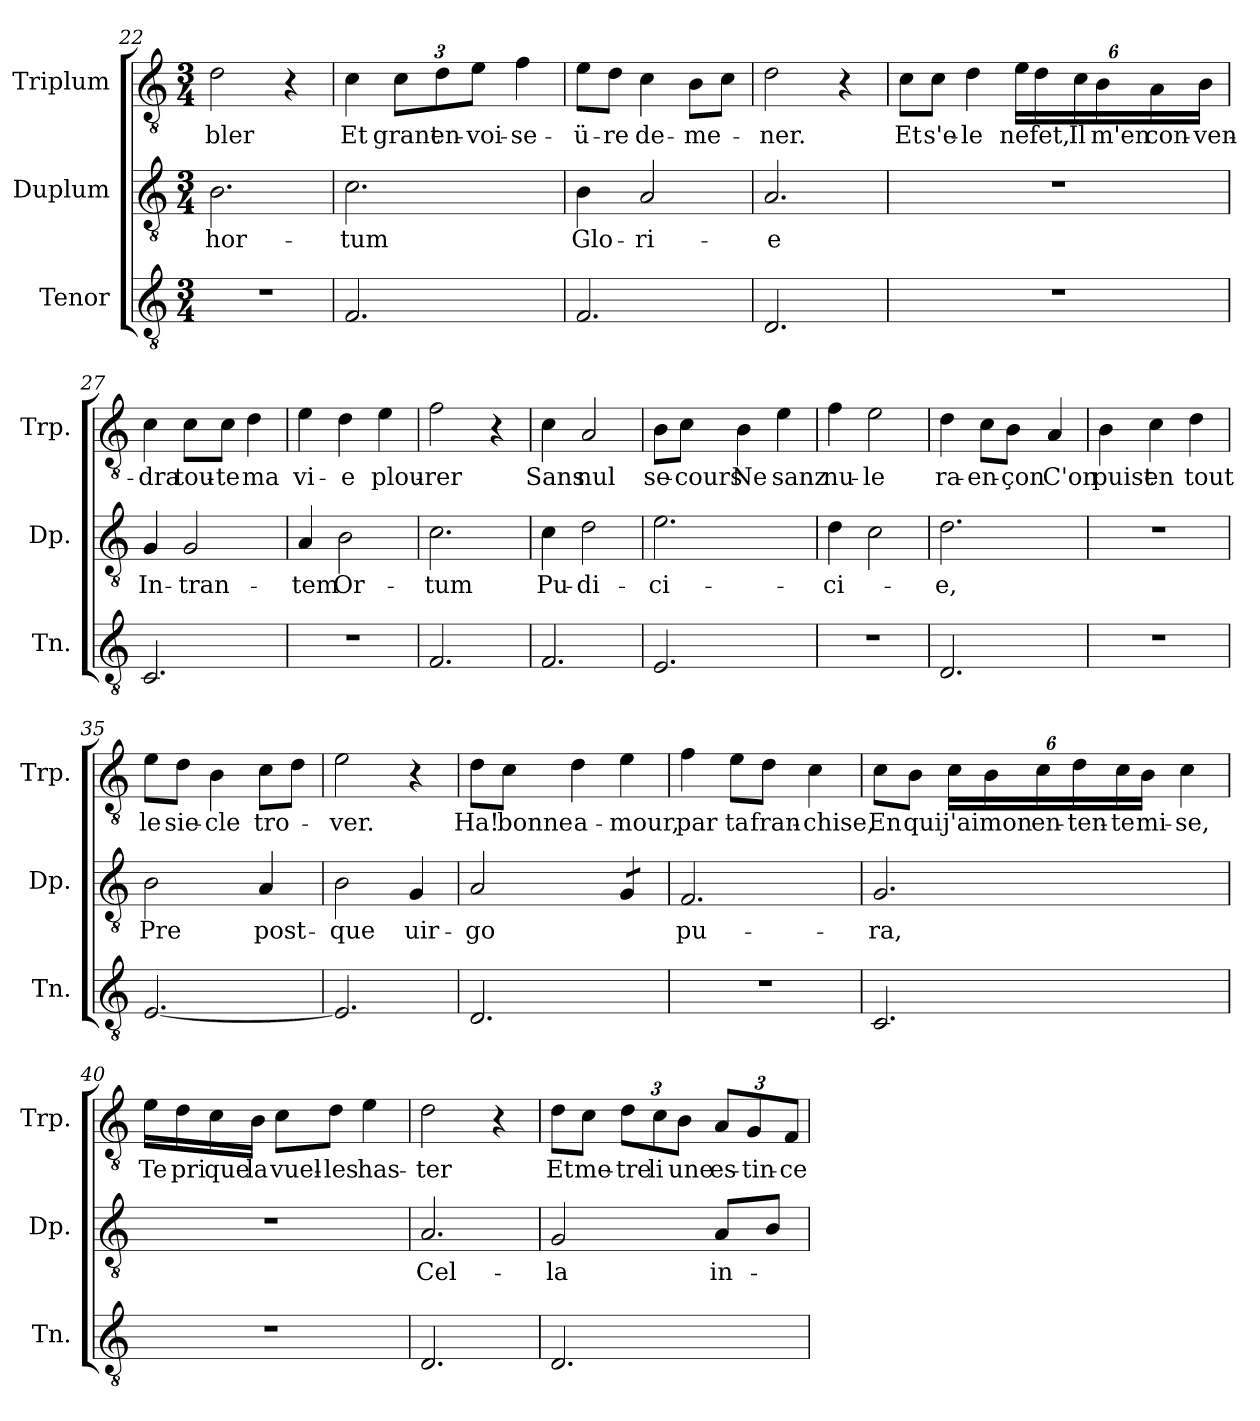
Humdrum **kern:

**kern	**kern	**text	**kern	**text
*part3	*part2	*part2	*part1	*part1
*staff3	*staff2	*staff2	*staff1	*staff1
*I"Tenor	*I"Duplum	*	*I"Triplum	*
*I'Tn.	*I'Dp.	*	*I'Trp.	*
*clefGv2	*clefGv2	*	*clefGv2	*
*k[]	*k[]	*	*k[]	*
*M3/4	*M3/4	*	*M3/4	*
=22	=22	=22	=22	=22
!	!	!LO:LY:b	!	!LO:LY:b
2.r	2.B\	-hor-	2d\	-bler
.	.	.	4r	.
=23	=23	=23	=23	=23
!	!	!LO:LY:b	!	!LO:LY:b
2.F/	2.c\	-tum	4c\	Et
*	*	*	*Xbrackettup	*
!	!	!	!	!LO:LY:b
.	.	.	12c\L	grant
!	!	!	!	!LO:LY:b
.	.	.	12d\	en-
!	!	!	!	!LO:LY:b
.	.	.	12e\J	-voi-
!	!	!	!	!LO:LY:b
.	.	.	4f\	-se-
=24	=24	=24	=24	=24
!	!	!LO:LY:b	!	!LO:LY:b
2.F/	4B\	Glo-	8e\L	-ü-
!	!	!	!	!LO:LY:b
.	.	.	8d\J	-re
!	!	!LO:LY:b	!	!LO:LY:b
.	2A/	-ri-	4c\	de-
!	!	!	!	!LO:LY:b
.	.	.	8B\L	-me-
.	.	.	8c\J	.
!!LO:LB:g=z
=25	=25	=25	=25	=25
!	!	!LO:LY:b	!	!LO:LY:b
2.D/	2.A/	-e	2d\	-ner.
.	.	.	4r	.
=26	=26	=26	=26	=26
!	!	!	!	!LO:LY:b
2.r	2.r	.	8c\L	Et
!	!	!	!	!LO:LY:b
.	.	.	8c\J	s'e-
!	!	!	!	!LO:LY:b
.	.	.	4d\	-le
!	!	!	!	!LO:LY:b
.	.	.	24e\LL	ne
!	!	!	!	!LO:LY:b
.	.	.	24d\	fet,
!	!	!	!	!LO:LY:b
.	.	.	24c\	Il
!	!	!	!	!LO:LY:b
.	.	.	24B\	m'en
!	!	!	!	!LO:LY:b
.	.	.	24A\	con-
!	!	!	!	!LO:LY:b
.	.	.	24B\JJ	-ven-
=27	=27	=27	=27	=27
!	!	!LO:LY:b	!	!LO:LY:b
2.C/	4G/	In-	4c\	-dra
!	!	!LO:LY:b	!	!LO:LY:b
.	2G/	-tran-	8c\L	tou-
!	!	!	!	!LO:LY:b
.	.	.	8c\J	-te
!	!	!	!	!LO:LY:b
.	.	.	4d\	ma
=28	=28	=28	=28	=28
!	!	!LO:LY:b	!	!LO:LY:b
2.r	4A/	-tem	4e\	vi-
!	!	!LO:LY:b	!	!LO:LY:b
.	2B\	Or-	4d\	-e
!	!	!	!	!LO:LY:b
.	.	.	4e\	plou-
=29	=29	=29	=29	=29
!	!	!LO:LY:b	!	!LO:LY:b
2.F/	2.c\	-tum	2f\	-rer
.	.	.	4r	.
=30	=30	=30	=30	=30
!	!	!LO:LY:b	!	!LO:LY:b
2.F/	4c\	Pu-	4c\	Sans
!	!	!LO:LY:b	!	!LO:LY:b
.	2d\	-di-	2A/	nul
=31	=31	=31	=31	=31
!	!	!LO:LY:b	!	!LO:LY:b
2.E/	2.e\	-ci-	8B\L	se-
!	!	!	!	!LO:LY:b
.	.	.	8c\J	-cours
!	!	!	!	!LO:LY:b
.	.	.	4B\	Ne
!	!	!	!	!LO:LY:b
.	.	.	4e\	sanz
!!LO:LB:g=z
=32	=32	=32	=32	=32
!	!	!LO:LY:b	!	!LO:LY:b
2.r	4d\	-ci-	4f\	nu-
!	!	!	!	!LO:LY:b
.	2c\	.	2e\	-le
=33	=33	=33	=33	=33
!	!	!LO:LY:b	!	!LO:LY:b
2.D/	2.d\	-e,	4d\	ra-
!	!	!	!	!LO:LY:b
.	.	.	8c\L	-en-
!	!	!	!	!LO:LY:b
.	.	.	8B\J	-çon
!	!	!	!	!LO:LY:b
.	.	.	4A/	C'on
=34	=34	=34	=34	=34
!	!	!	!	!LO:LY:b
2.r	2.r	.	4B\	puist
!	!	!	!	!LO:LY:b
.	.	.	4c\	en
!	!	!	!	!LO:LY:b
.	.	.	4d\	tout
=35	=35	=35	=35	=35
!	!	!LO:LY:b	!	!LO:LY:b
[2.E/	2B\	Pre	8e\L	le
!	!	!	!	!LO:LY:b
.	.	.	8d\J	sie-
!	!	!	!	!LO:LY:b
.	.	.	4B\	-cle
!	!	!LO:LY:b	!	!LO:LY:b
.	4A/	post-	8c\L	tro-
.	.	.	8d\J	.
=36	=36	=36	=36	=36
!	!	!LO:LY:b	!	!LO:LY:b
2.E/]	2B\	-que	2e\	-ver.
!	!	!LO:LY:b	!	!
.	4G/	uir-	4r	.
=37	=37	=37	=37	=37
!	!	!LO:LY:b	!	!LO:LY:b
2.D/	2A/	-go	8d\L	Ha!
!	!	!	!	!LO:LY:b
.	.	.	8c\J	bonne
!	!	!	!	!LO:LY:b
.	.	.	4d\	a-
!	!	!	!	!LO:LY:b
*	*tremolo	*	*	*
.	8G/L	.	4e\	-mour,
.	8G/J	.	.	.
*	*Xtremolo	*	*	*
=38	=38	=38	=38	=38
!	!	!LO:LY:b	!	!LO:LY:b
2.r	2.F/	pu-	4f\	par
!	!	!	!	!LO:LY:b
.	.	.	8e\L	ta
!	!	!	!	!LO:LY:b
.	.	.	8d\J	fran-
!	!	!	!	!LO:LY:b
.	.	.	4c\	-chise,
!!LO:LB:g=z
=39	=39	=39	=39	=39
!	!	!LO:LY:b	!	!LO:LY:b
2.C/	2.G/	-ra,	8c\L	En
!	!	!	!	!LO:LY:b
.	.	.	8B\J	qui
!	!	!	!	!LO:LY:b
.	.	.	24c\LL	j'ai
!	!	!	!	!LO:LY:b
.	.	.	24B\	mon
!	!	!	!	!LO:LY:b
.	.	.	24c\	en-
!	!	!	!	!LO:LY:b
.	.	.	24d\	-ten-
!	!	!	!	!LO:LY:b
.	.	.	24c\	-te
!	!	!	!	!LO:LY:b
.	.	.	24B\JJ	mi-
!	!	!	!	!LO:LY:b
.	.	.	4c\	-se,
=40	=40	=40	=40	=40
!	!	!	!	!LO:LY:b
2.r	2.r	.	16e\LL	Te
!	!	!	!	!LO:LY:b
.	.	.	16d\	pri
!	!	!	!	!LO:LY:b
.	.	.	16c\	que
!	!	!	!	!LO:LY:b
.	.	.	16B\JJ	la
!	!	!	!	!LO:LY:b
.	.	.	8c\L	vuel-
!	!	!	!	!LO:LY:b
.	.	.	8d\J	-les
!	!	!	!	!LO:LY:b
.	.	.	4e\	has-
=41	=41	=41	=41	=41
!	!	!LO:LY:b	!	!LO:LY:b
2.D/	2.A/	Cel-	2d\	-ter
.	.	.	4r	.
=42	=42	=42	=42	=42
!	!	!LO:LY:b	!	!LO:LY:b
2.D/	2G/	-la	8d\L	Et
!	!	!	!	!LO:LY:b
.	.	.	8c\J	me-
!	!	!	!	!LO:LY:b
.	.	.	12d\L	-tre
!	!	!	!	!LO:LY:b
.	.	.	12c\	li
!	!	!	!	!LO:LY:b
.	.	.	12B\J	une
!	!	!LO:LY:b	!	!LO:LY:b
.	8A/L	in-	12A/L	es-
!	!	!	!	!LO:LY:b
.	.	.	12G/	-tin-
.	8B/J	.	.	.
!	!	!	!	!LO:LY:b
.	.	.	12F/J	-ce-
=	=	=	=	=
*-	*-	*-	*-	*-
